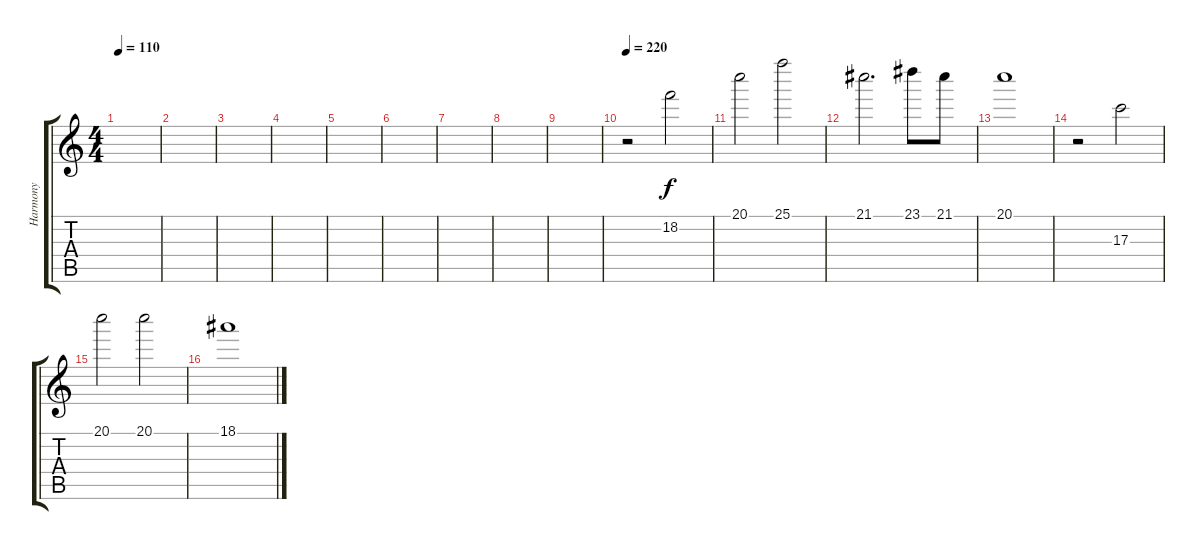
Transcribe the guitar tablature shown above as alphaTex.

\track ("Harmony" "Harmony") {mute instrument distortionguitar}
\staff {score tabs}
\tuning (E4 B3 G3 D3 A2 E2) {hide}
\ts (4 4)
\tempo 110
\clef g2
\ks c
|
|
|
|
|
|
|
|
|
\tempo 220
r.2 18.2.2 |
20.1.2 25.1.2 |
21.1.2{d} 23.1.8 21.1.8 |
20.1.1 |
r.2 17.3.2 |
20.1.2 20.1.2 |
18.1.1
